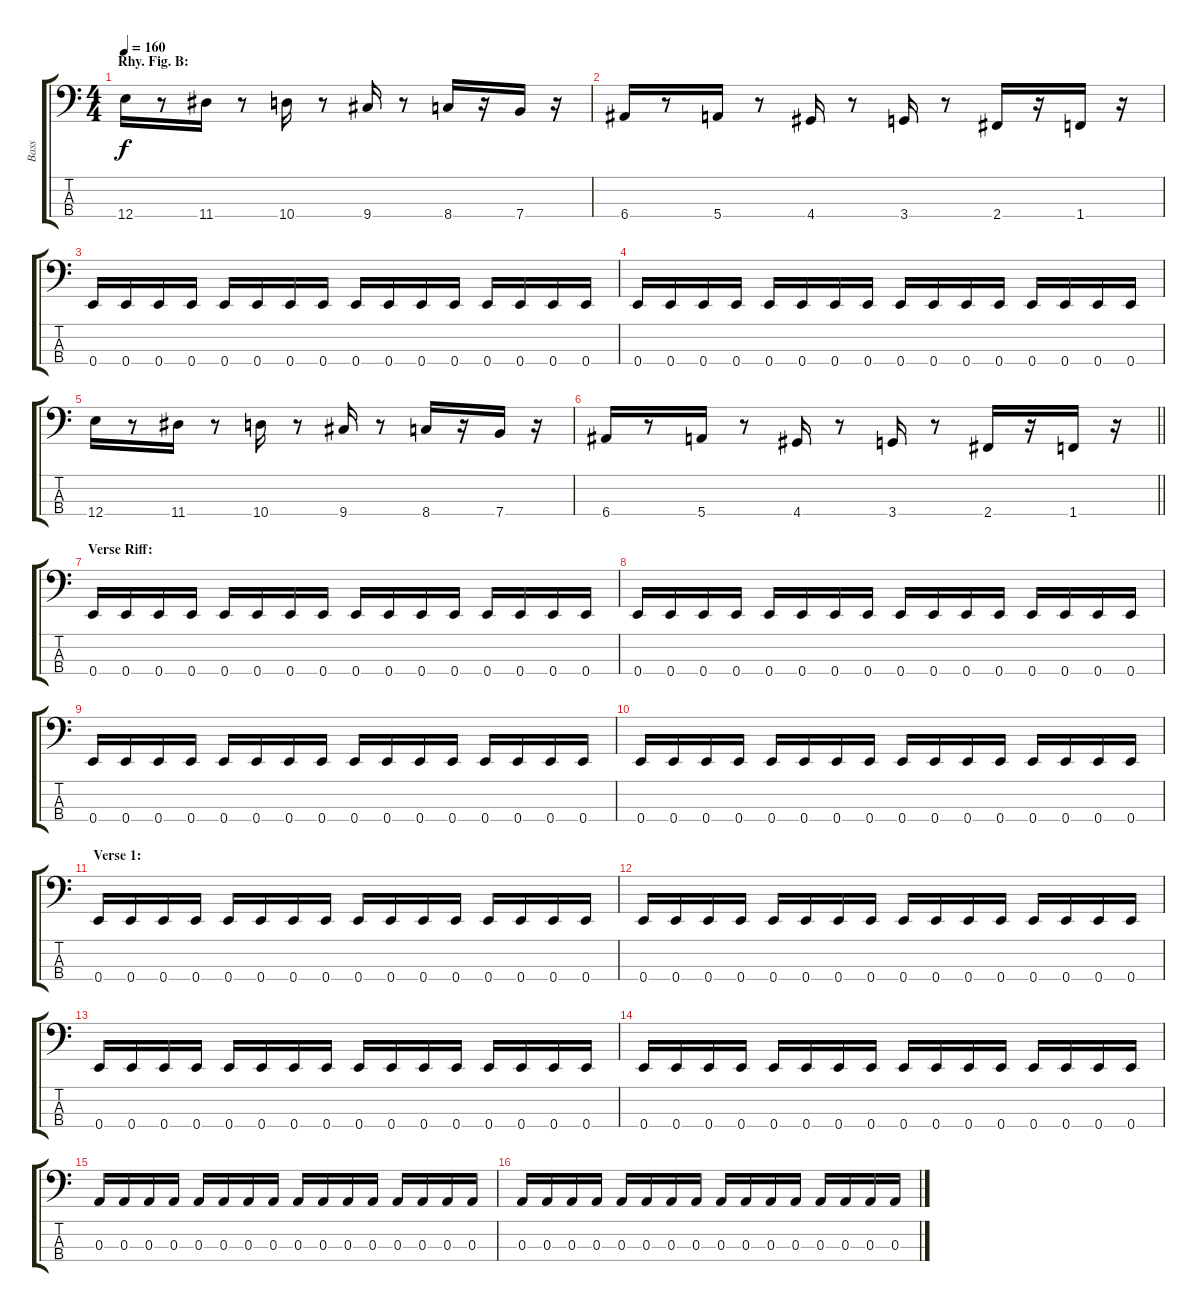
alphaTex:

\track ("Bass" "Bass") {instrument electricbasspick}
\staff {score tabs}
\tuning (G2 D2 A1 E1) {hide}
\ts (4 4)
\section ("" "Rhy. Fig. B:")
\tempo 160
\clef f4
\ks c
12.4.16{dy f} r.8 11.4.16 r.8 10.4.16 r.8 9.4.16 r.8 8.4.16 r.16 7.4.16 r.16 |
6.4.16 r.8 5.4.16 r.8 4.4.16 r.8 3.4.16 r.8 2.4.16 r.16 1.4.16 r.16 |
0.4.16 0.4.16 0.4.16 0.4.16 0.4.16 0.4.16 0.4.16 0.4.16 0.4.16 0.4.16 0.4.16 0.4.16 0.4.16 0.4.16 0.4.16 0.4.16 |
0.4.16 0.4.16 0.4.16 0.4.16 0.4.16 0.4.16 0.4.16 0.4.16 0.4.16 0.4.16 0.4.16 0.4.16 0.4.16 0.4.16 0.4.16 0.4.16 |
12.4.16 r.8 11.4.16 r.8 10.4.16 r.8 9.4.16 r.8 8.4.16 r.16 7.4.16 r.16 |
\barLineRight lightlight
6.4.16 r.8 5.4.16 r.8 4.4.16 r.8 3.4.16 r.8 2.4.16 r.16 1.4.16 r.16 |
\section ("" "Verse Riff:")
0.4.16 0.4.16 0.4.16 0.4.16 0.4.16 0.4.16 0.4.16 0.4.16 0.4.16 0.4.16 0.4.16 0.4.16 0.4.16 0.4.16 0.4.16 0.4.16 |
0.4.16 0.4.16 0.4.16 0.4.16 0.4.16 0.4.16 0.4.16 0.4.16 0.4.16 0.4.16 0.4.16 0.4.16 0.4.16 0.4.16 0.4.16 0.4.16 |
0.4.16 0.4.16 0.4.16 0.4.16 0.4.16 0.4.16 0.4.16 0.4.16 0.4.16 0.4.16 0.4.16 0.4.16 0.4.16 0.4.16 0.4.16 0.4.16 |
0.4.16 0.4.16 0.4.16 0.4.16 0.4.16 0.4.16 0.4.16 0.4.16 0.4.16 0.4.16 0.4.16 0.4.16 0.4.16 0.4.16 0.4.16 0.4.16 |
\section ("" "Verse 1:")
0.4.16 0.4.16 0.4.16 0.4.16 0.4.16 0.4.16 0.4.16 0.4.16 0.4.16 0.4.16 0.4.16 0.4.16 0.4.16 0.4.16 0.4.16 0.4.16 |
0.4.16 0.4.16 0.4.16 0.4.16 0.4.16 0.4.16 0.4.16 0.4.16 0.4.16 0.4.16 0.4.16 0.4.16 0.4.16 0.4.16 0.4.16 0.4.16 |
0.4.16 0.4.16 0.4.16 0.4.16 0.4.16 0.4.16 0.4.16 0.4.16 0.4.16 0.4.16 0.4.16 0.4.16 0.4.16 0.4.16 0.4.16 0.4.16 |
0.4.16 0.4.16 0.4.16 0.4.16 0.4.16 0.4.16 0.4.16 0.4.16 0.4.16 0.4.16 0.4.16 0.4.16 0.4.16 0.4.16 0.4.16 0.4.16 |
0.3.16 0.3.16 0.3.16 0.3.16 0.3.16 0.3.16 0.3.16 0.3.16 0.3.16 0.3.16 0.3.16 0.3.16 0.3.16 0.3.16 0.3.16 0.3.16 |
0.3.16 0.3.16 0.3.16 0.3.16 0.3.16 0.3.16 0.3.16 0.3.16 0.3.16 0.3.16 0.3.16 0.3.16 0.3.16 0.3.16 0.3.16 0.3.16
